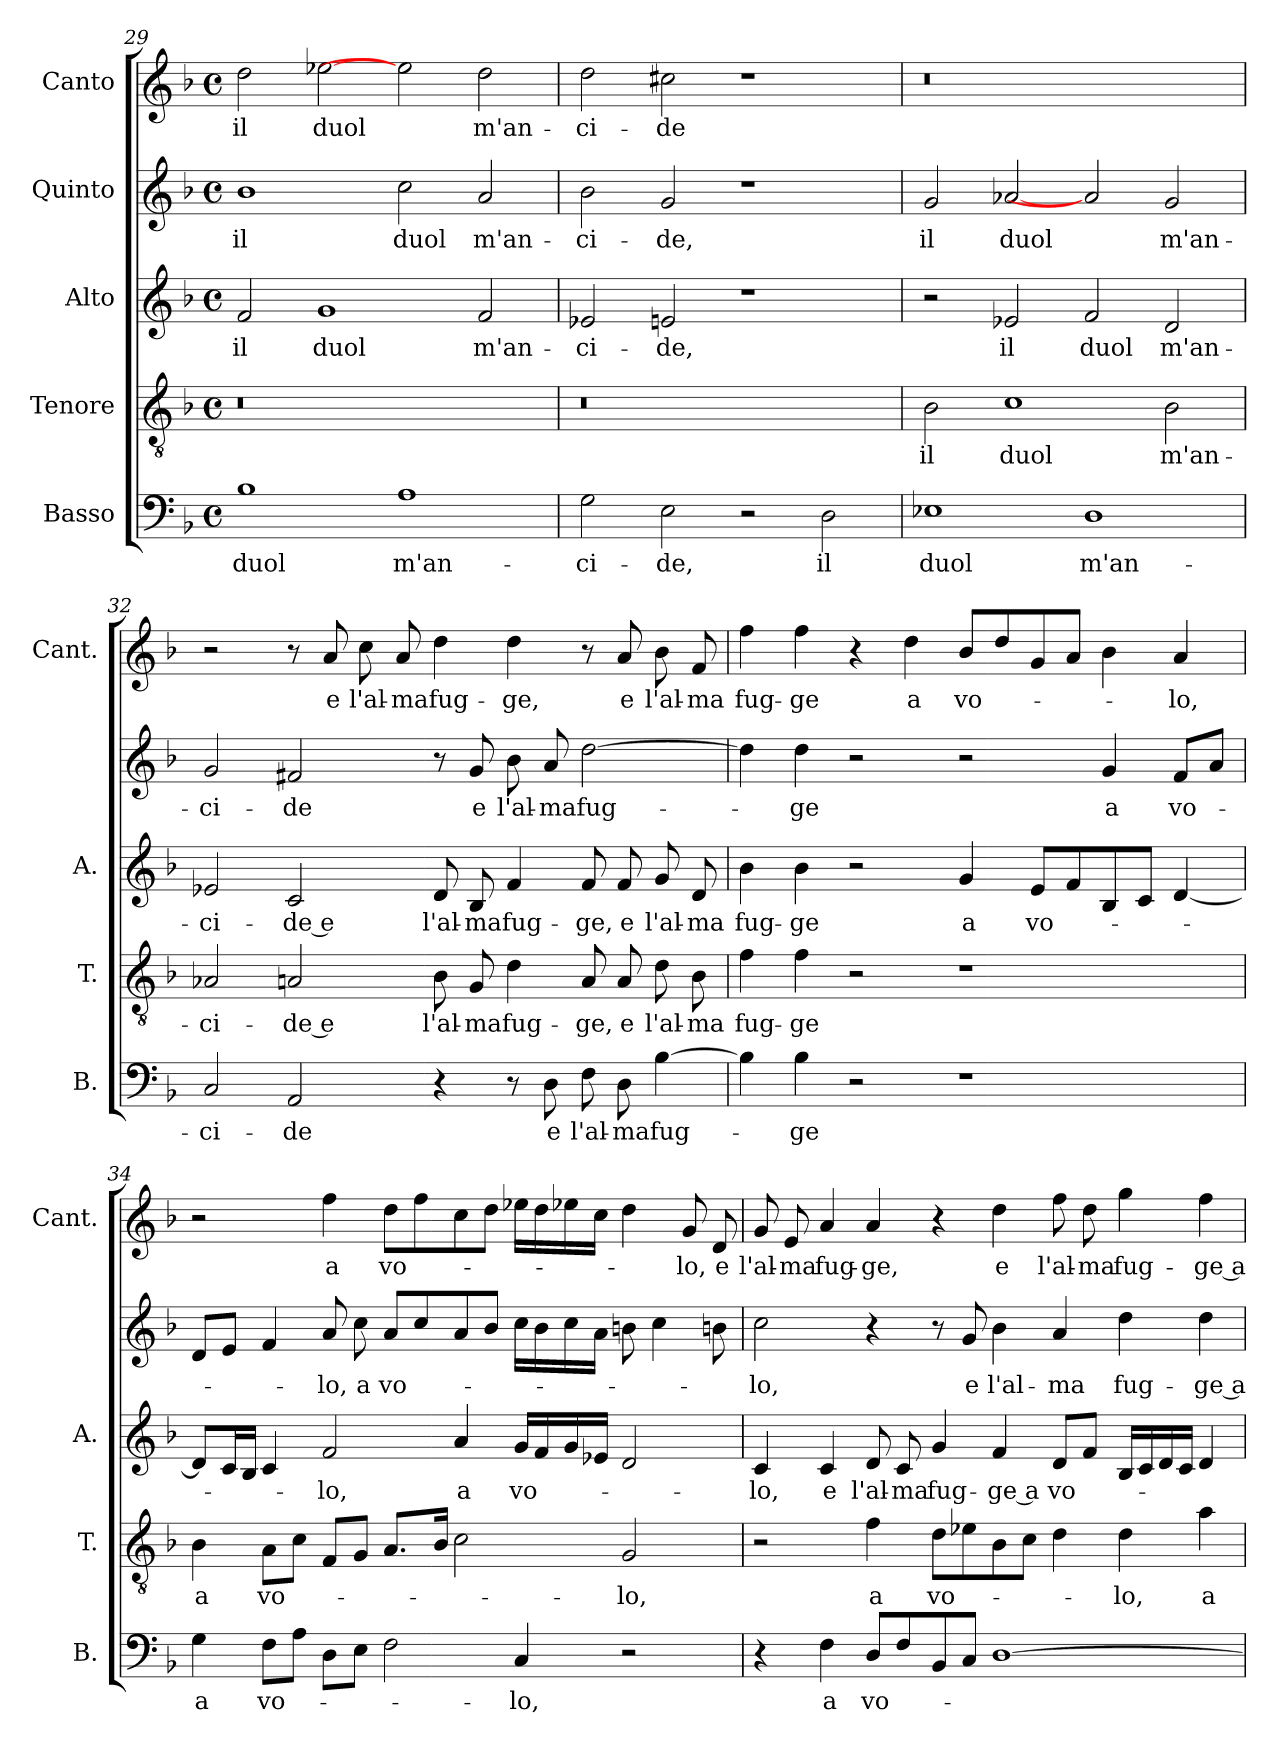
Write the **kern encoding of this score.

**kern	**text	**kern	**text	**kern	**text	**kern	**text	**kern	**text
*part5	*part5	*part4	*part4	*part3	*part3	*part2	*part2	*part1	*part1
*staff5	*staff5	*staff4	*staff4	*staff3	*staff3	*staff2	*staff2	*staff1	*staff1
*I"Basso	*	*I"Tenore	*	*I"Alto	*	*I"Quinto	*	*I"Canto	*
*I'B.	*	*I'T.	*	*I'A.	*	*	*	*I'Cant.	*
*clefF4	*	*clefGv2	*	*clefG2	*	*clefG2	*	*clefG2	*
*k[b-]	*	*k[b-]	*	*k[b-]	*	*k[b-]	*	*k[b-]	*
*F:	*	*F:	*	*F:	*	*F:	*	*F:	*
*M4/4	*	*M4/4	*	*M4/4	*	*M4/4	*	*M4/4	*
*met(c)	*	*met(c)	*	*met(c)	*	*met(c)	*	*met(c)	*
=29	=29	=29	=29	=29	=29	=29	=29	=29	=29
!	!	!LO:N:vis=0	!	!	!	!	!	!	!
1B-\	duol	1r	.	2f/	il	1b-\	il	2dd\	il
.	.	.	.	1g/	duol	.	.	[2ee-X\	duol
1A\	m'an-	1ryy	.	.	.	2cc\	duol	2een\]	.
.	.	.	.	2f/	m'an-	2a/	m'an-	2dd\	m'an-
=30	=30	=30	=30	=30	=30	=30	=30	=30	=30
!	!	!LO:N:vis=0	!	!	!	!	!	!	!
2G\	-ci-	1r	.	2e-X/	-ci-	2b-\	-ci-	2dd\	-ci-
2E\	-de,	.	.	2en/	-de,	2g/	-de,	2cc#X\	-de
2r	.	1ryy	.	1r	.	1r	.	1r	.
2D\	il	.	.	.	.	.	.	.	.
=31	=31	=31	=31	=31	=31	=31	=31	=31	=31
!	!	!	!	!	!	!	!	!LO:N:vis=0	!
1E-X\	duol	2B-\	il	2r	.	2g/	il	1r	.
.	.	1c\	duol	2e-X/	il	[2a-X/	duol	.	.
1D\	m'an-	.	.	2f/	duol	2an/]	.	1ryy	.
.	.	2B-\	m'an-	2d/	m'an-	2g/	m'an-	.	.
=32	=32	=32	=32	=32	=32	=32	=32	=32	=32
2C/	-ci-	2A-X/	-ci-	2e-X/	-ci-	2g/	-ci-	2r	.
2AA/	-de	2An/	-de e	2c/	-de e	2f#X/	-de	8r	.
.	.	.	.	.	.	.	.	8a/	e
.	.	.	.	.	.	.	.	8cc\	l'al-
.	.	.	.	.	.	.	.	8a/	-ma
4r	.	8B-\	l'al-	8d/	l'al-	8r	.	4dd\	fug-
.	.	8G/	-ma	8B-/	-ma	8g/	e	.	.
8r	.	4d\	fug-	4f/	fug-	8b-\	l'al-	4dd\	-ge,
8D\	e	.	.	.	.	8a/	-ma	.	.
8F\	l'al-	8A/	-ge,	8f/	-ge,	[2dd\	fug-	8r	.
8D\	-ma	8A/	e	8f/	e	.	.	8a/	e
[4B-\	fug-	8d\	l'al-	8g/	l'al-	.	.	8b-\	l'al-
.	.	8B-\	-ma	8d/	-ma	.	.	8f/	-ma
=33	=33	=33	=33	=33	=33	=33	=33	=33	=33
4B-\]	.	4f\	fug-	4b-\	fug-	4dd\]	.	4ff\	fug-
4B-\	-ge	4f\	-ge	4b-\	-ge	4dd\	-ge	4ff\	-ge
2r	.	2r	.	2r	.	2r	.	4r	.
.	.	.	.	.	.	.	.	4dd\	a
1r	.	1r	.	4g/	a	2r	.	8b-/L	vo-
.	.	.	.	.	.	.	.	8dd/	.
.	.	.	.	8e/L	vo-	.	.	8g/	.
.	.	.	.	8f/	.	.	.	8a/J	.
.	.	.	.	8B-/	.	4g/	a	4b-\	.
.	.	.	.	8c/J	.	.	.	.	.
.	.	.	.	[4d/	.	8f/L	vo-	4a/	-lo,
.	.	.	.	.	.	8a/J	.	.	.
=34	=34	=34	=34	=34	=34	=34	=34	=34	=34
4G\	a	4B-\	a	8d/L]	.	8d/L	.	2r	.
.	.	.	.	16c/L	.	8e/J	.	.	.
.	.	.	.	16B-/JJ	.	.	.	.	.
8F\L	vo-	8A\L	vo-	4c/	.	4f/	.	.	.
8A\J	.	8c\J	.	.	.	.	.	.	.
8D\L	.	8F/L	.	2f/	-lo,	8a/	-lo,	4ff\	a
8E\J	.	8G/J	.	.	.	8cc\	a	.	.
2F\	.	8.A/L	.	.	.	8a/L	vo-	8dd\L	vo-
.	.	.	.	.	.	8cc/	.	8ff\	.
.	.	16B-/Jk	.	.	.	.	.	.	.
.	.	2c\	.	4a/	a	8a/	.	8cc\	.
.	.	.	.	.	.	8b-/J	.	8dd\J	.
4C/	-lo,	.	.	16g/LL	vo-	16cc\LL	.	16ee-X\LL	.
.	.	.	.	16f/	.	16b-\	.	16dd\	.
.	.	.	.	16g/	.	16cc\	.	16ee-X\	.
.	.	.	.	16e-X/JJ	.	16a\JJ	.	16cc\JJ	.
2r	.	2G/	-lo,	2d/	.	8bn\	.	4dd\	.
.	.	.	.	.	.	4cc\	.	.	.
.	.	.	.	.	.	.	.	8g/	-lo,
.	.	.	.	.	.	8bn\	.	8d/	e
=35	=35	=35	=35	=35	=35	=35	=35	=35	=35
4r	.	2r	.	4c/	-lo,	2cc\	-lo,	8g/	l'al-
.	.	.	.	.	.	.	.	8e/	-ma
4F\	a	.	.	4c/	e	.	.	4a/	fug-
8D/L	vo-	4f\	a	8d/	l'al-	4r	.	4a/	-ge,
8F/	.	.	.	8c/	-ma	.	.	.	.
8BB-/	.	8d\L	vo-	4g/	fug-	8r	.	4r	.
8C/J	.	8e-X\	.	.	.	8g/	e	.	.
[1D\	.	8B-\	.	4f/	-ge a	4b-\	l'al-	4dd\	e
.	.	8c\J	.	.	.	.	.	.	.
.	.	4d\	.	8d/L	vo-	4a/	-ma	8ff\	l'al-
.	.	.	.	8f/J	.	.	.	8dd\	-ma
.	.	4d\	-lo,	16B-/LL	.	4dd\	fug-	4gg\	fug-
.	.	.	.	16c/	.	.	.	.	.
.	.	.	.	16d/	.	.	.	.	.
.	.	.	.	16c/JJ	.	.	.	.	.
.	.	4a\	a	4d/	.	4dd\	-ge a	4ff\	-ge a
=	=	=	=	=	=	=	=	=	=
*-	*-	*-	*-	*-	*-	*-	*-	*-	*-
